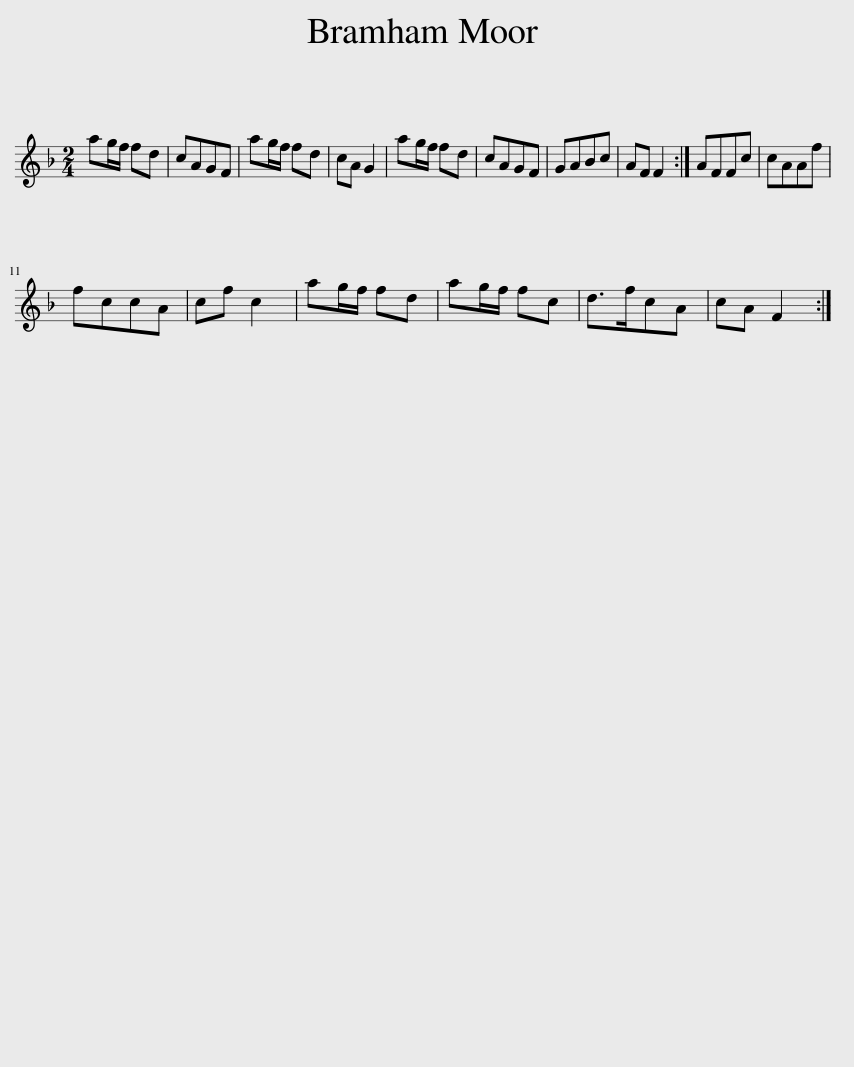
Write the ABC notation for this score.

X:1
L:1/8
M:2/4
I:linebreak $
K:F
V:1 treble
V:1
 ag/f/ fd | cAGF | ag/f/ fd | cA G2 | ag/f/ fd | %5
 cAGF | GABc | AF F2 :| AFFc | cAAf |$ %10
 fccA | cf c2 | ag/f/ fd | ag/f/ fc | d>fcA | %15
 cA F2 :| %16
